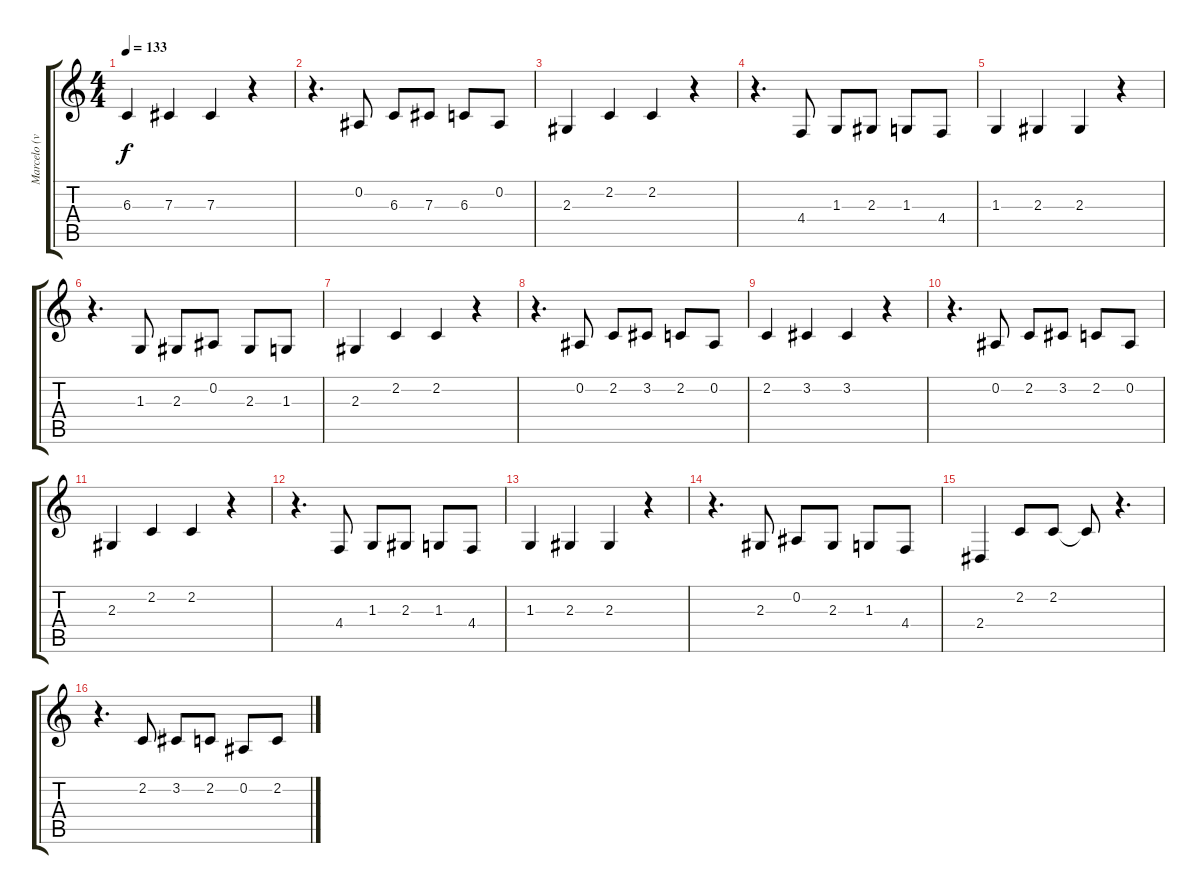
\track ("Marcelo (vocal) " "Marcelo (v") {instrument bassoon}
\staff {score tabs}
\tuning (Eb4 Bb3 Gb3 Db3 Ab2 Eb2) {hide}
\ts (4 4)
\tempo 133
\clef g2
\ks c
6.3.4{dy f} 7.3.4 7.3.4 r.4 |
r.4{d} 0.2.8 6.3.8 7.3.8 6.3.8 0.2.8 |
2.3.4 2.2.4 2.2.4 r.4 |
r.4{d} 4.4.8 1.3.8 2.3.8 1.3.8 4.4.8 |
1.3.4 2.3.4 2.3.4 r.4 |
r.4{d} 1.3.8 2.3.8 0.2.8 2.3.8 1.3.8 |
2.3.4 2.2.4 2.2.4 r.4 |
r.4{d} 0.2.8 2.2.8 3.2.8 2.2.8 0.2.8 |
2.2.4 3.2.4 3.2.4 r.4 |
r.4{d} 0.2.8 2.2.8 3.2.8 2.2.8 0.2.8 |
2.3.4 2.2.4 2.2.4 r.4 |
r.4{d} 4.4.8 1.3.8 2.3.8 1.3.8 4.4.8 |
1.3.4 2.3.4 2.3.4 r.4 |
r.4{d} 2.3.8 0.2.8 2.3.8 1.3.8 4.4.8 |
2.4.4 2.2.8 2.2.8 2.2{t}.8 r.4{d} |
r.4{d} 2.2.8 3.2.8 2.2.8 0.2.8 2.2.8
